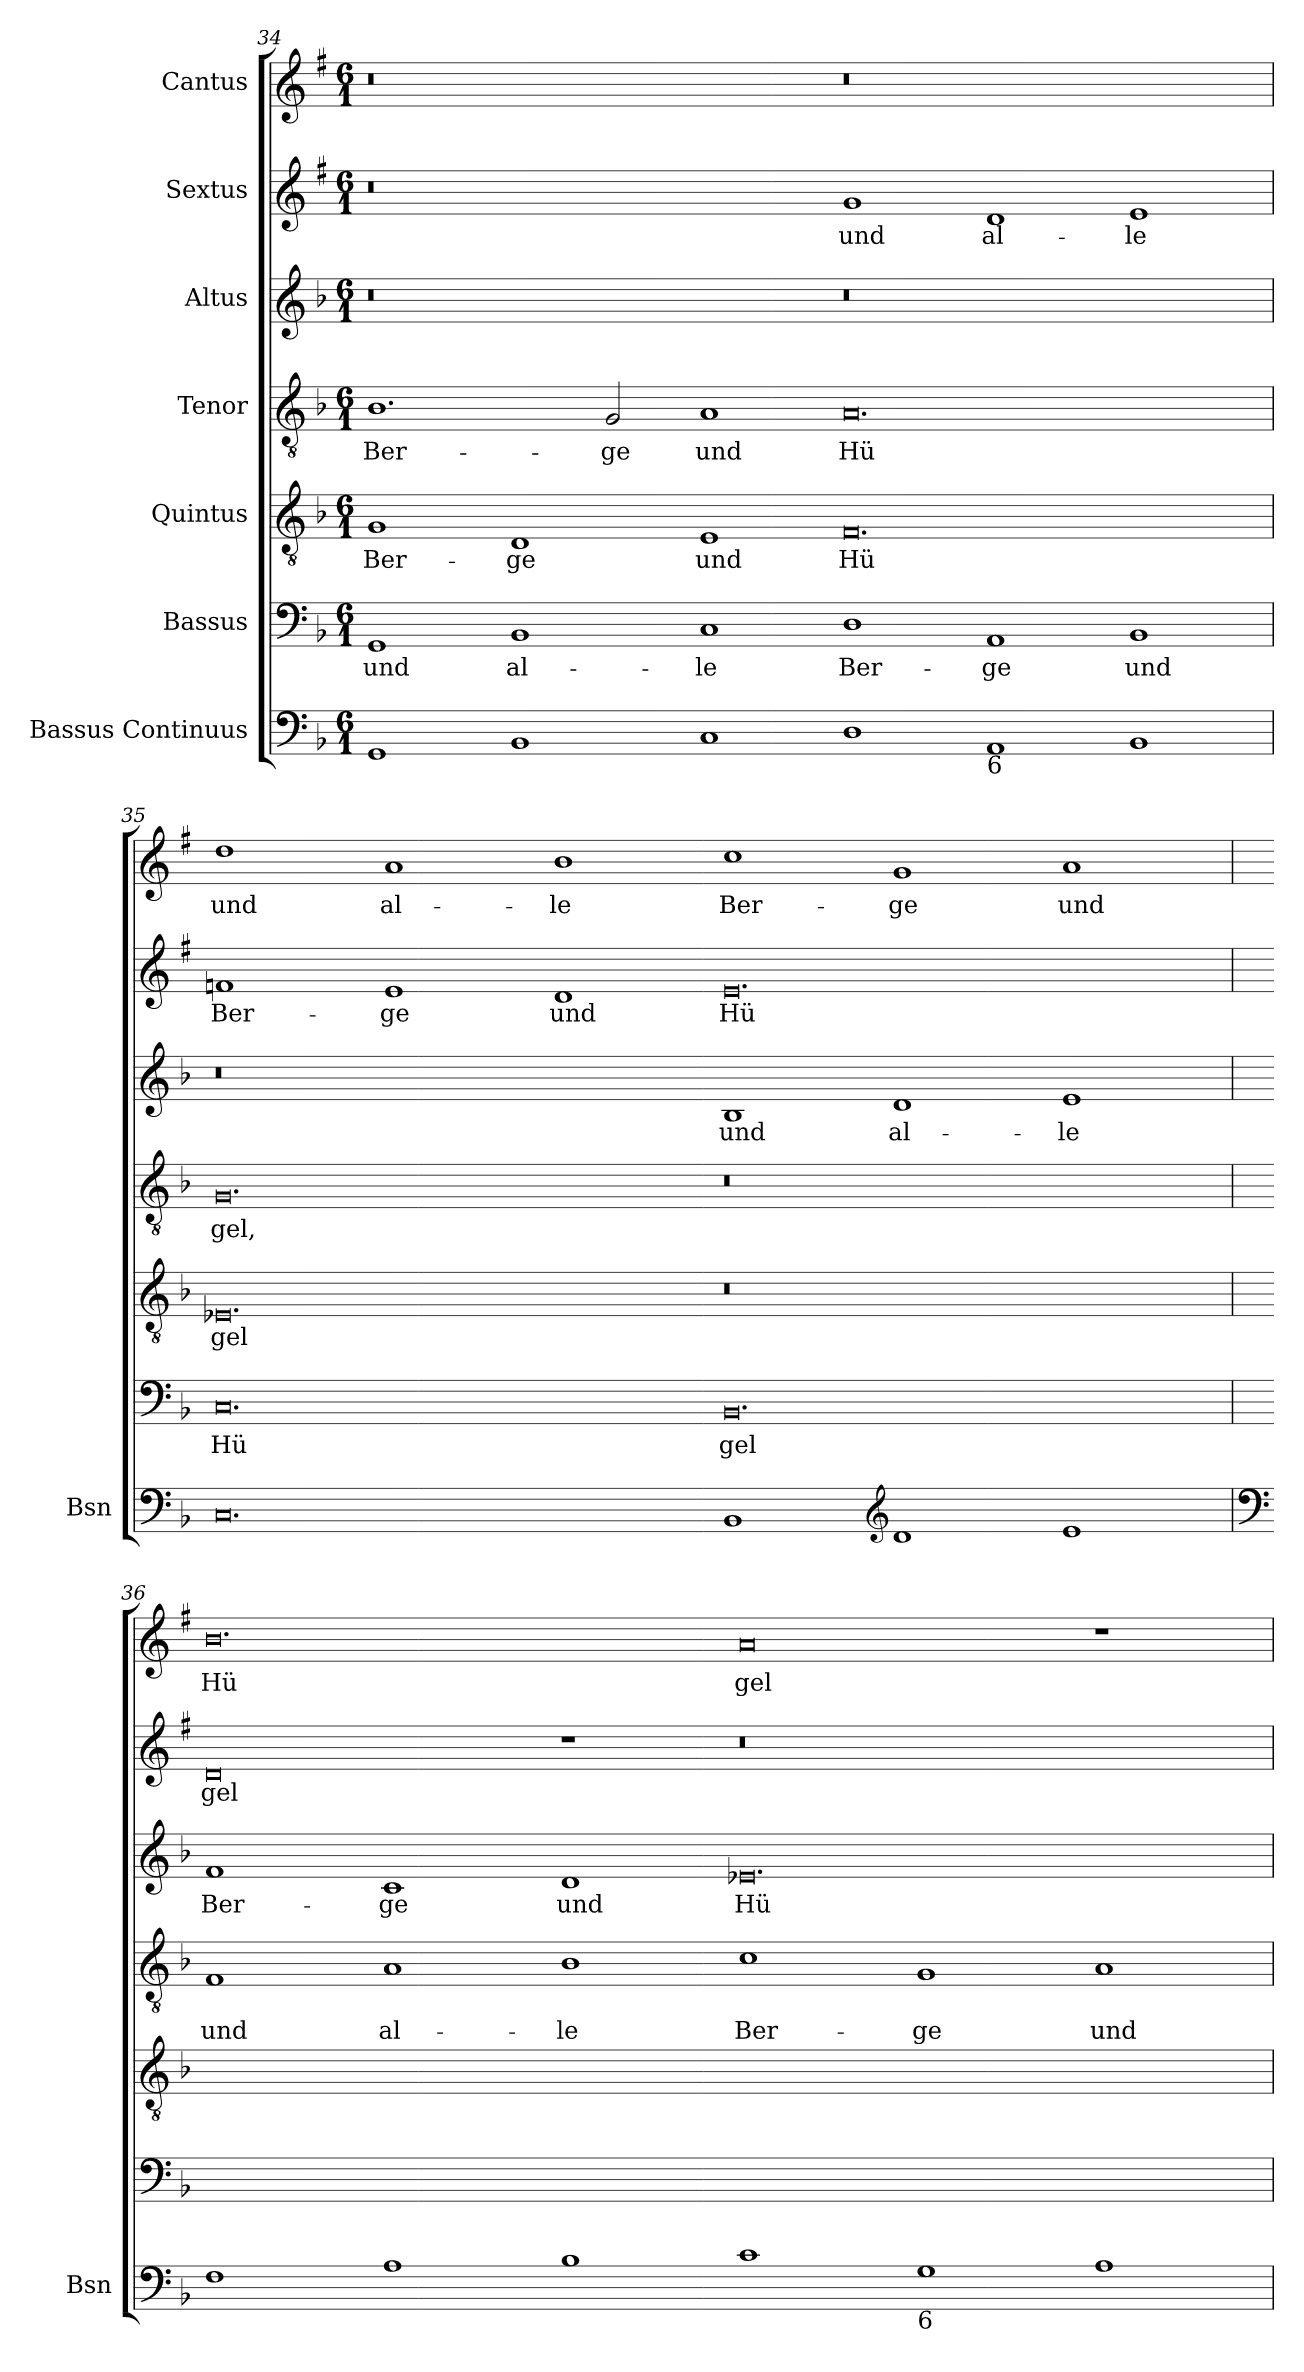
**kern	**kern	**text	**kern	**text	**kern	**text	**text	**kern	**text	**kern	**text	**kern	**text
*part7	*part6	*part6	*part5	*part5	*part4	*part4	*part4	*part3	*part3	*part2	*part2	*part1	*part1
*staff7	*staff6	*staff6	*staff5	*staff5	*staff4	*staff4	*staff4	*staff3	*staff3	*staff2	*staff2	*staff1	*staff1
*I"Bassus Continuus	*I"Bassus	*	*I"Quintus	*	*I"Tenor	*	*	*I"Altus	*	*I"Sextus	*	*I"Cantus	*
*I'Bsn	*	*	*	*	*	*	*	*	*	*	*	*	*
!!LO:LB:g=z
*clefF4	*clefF4	*	*clefGv2	*	*clefGv2	*	*	*clefG2	*	*clefG2	*	*clefG2	*
*	*	*	*	*	*	*	*	*	*	*ITrd1c2	*	*ITrd1c2	*
*k[b-]	*k[b-]	*	*k[b-]	*	*k[b-]	*	*	*k[b-]	*	*k[b-]	*	*k[b-]	*
*F:	*F:	*	*F:	*	*F:	*	*	*F:	*	*F:	*	*F:	*
*M6/1	*M6/1	*	*M6/1	*	*M6/1	*	*	*M6/1	*	*M6/1	*	*M6/1	*
=34	=34	=34	=34	=34	=34	=34	=34	=34	=34	=34	=34	=34	=34
!	!	!LO:LY:b	!	!LO:LY:b	!	!LO:LY:b	!	!	!	!	!	!	!
1GG	1GG	und	1G	Ber-	1.B-	Ber-	.	0.r	.	0.r	.	0.r	.
!	!	!LO:LY:b	!	!LO:LY:b	!	!	!	!	!	!	!	!	!
1BB-	1BB-	al-	1D	-ge	.	.	.	.	.	.	.	.	.
!	!	!	!	!	!	!LO:LY:b	!	!	!	!	!	!	!
.	.	.	.	.	2G	-ge	.	.	.	.	.	.	.
!	!	!LO:LY:b	!	!LO:LY:b	!	!LO:LY:b	!	!	!	!	!	!	!
1C	1C	-le	1E	und	1A	und	.	.	.	.	.	.	.
!	!	!LO:LY:b	!	!LO:LY:b	!	!LO:LY:b	!	!	!	!	!LO:LY:b	!	!
1D	1D	Ber-	0.F	Hü	0.A	Hü	.	0.r	.	1f	und	0.r	.
!LO:TX:b:t=6	!	!	!	!	!	!	!	!	!	!	!	!	!
!	!	!LO:LY:b	!	!	!	!	!	!	!	!	!LO:LY:b	!	!
1AA	1AA	-ge	.	.	.	.	.	.	.	1c	al-	.	.
!	!	!LO:LY:b	!	!	!	!	!	!	!	!	!LO:LY:b	!	!
1BB-	1BB-	und	.	.	.	.	.	.	.	1d	-le	.	.
=35	=35	=35	=35	=35	=35	=35	=35	=35	=35	=35	=35	=35	=35
!	!	!LO:LY:b	!	!LO:LY:b	!	!LO:LY:b	!	!	!	!	!LO:LY:b	!	!LO:LY:b
0.C	0.C	Hü	0.E-X	gel	0.G	gel,	.	0.r	.	1e-X	Ber-	1cc	und
!	!	!	!	!	!	!	!	!	!	!	!LO:LY:b	!	!LO:LY:b
.	.	.	.	.	.	.	.	.	.	1d	-ge	1g	al-
!	!	!	!	!	!	!	!	!	!	!	!LO:LY:b	!	!LO:LY:b
.	.	.	.	.	.	.	.	.	.	1c	und	1a	-le
!	!	!LO:LY:b	!	!	!	!	!	!	!LO:LY:b	!	!LO:LY:b	!	!LO:LY:b
1BB-	0.BB-	gel	0.r	.	0.r	.	.	1B-	und	0.d	Hü	1b-	Ber-
*clefG2	*	*	*	*	*	*	*	*	*	*	*	*	*
!	!	!	!	!	!	!	!	!	!LO:LY:b	!	!	!	!LO:LY:b
1d	.	.	.	.	.	.	.	1d	al-	.	.	1f	-ge
!	!	!	!	!	!	!	!	!	!LO:LY:b	!	!	!	!LO:LY:b
1e	.	.	.	.	.	.	.	1e	-le	.	.	1g	und
=36	=36	=36	=36	=36	=36	=36	=36	=36	=36	=36	=36	=36	=36
*clefF4	*	*	*	*	*	*	*	*	*	*	*	*	*
!	!	!	!	!	!	!	!LO:LY:b	!	!LO:LY:b	!	!LO:LY:b	!	!LO:LY:b
1F	00.ryy	.	00.ryy	.	1F	.	und	1f	Ber-	0c	gel	0.a	Hü
!	!	!	!	!	!	!	!LO:LY:b	!	!LO:LY:b	!	!	!	!
1A	.	.	.	.	1A	.	al-	1c	-ge	.	.	.	.
!	!	!	!	!	!	!	!LO:LY:b	!	!LO:LY:b	!	!	!	!
1B-	.	.	.	.	1B-	.	-le	1d	und	1r	.	.	.
!	!	!	!	!	!	!	!LO:LY:b	!	!LO:LY:b	!	!	!	!LO:LY:b
1c	.	.	.	.	1c	.	Ber-	0.e-X	Hü	0.r	.	0g	gel
!LO:TX:b:t=6	!	!	!	!	!	!	!	!	!	!	!	!	!
!	!	!	!	!	!	!	!LO:LY:b	!	!	!	!	!	!
1G	.	.	.	.	1G	.	-ge	.	.	.	.	.	.
!	!	!	!	!	!	!	!LO:LY:b	!	!	!	!	!	!
1A	.	.	.	.	1A	.	und	.	.	.	.	1r	.
=	=	=	=	=	=	=	=	=	=	=	=	=	=
*-	*-	*-	*-	*-	*-	*-	*-	*-	*-	*-	*-	*-	*-
